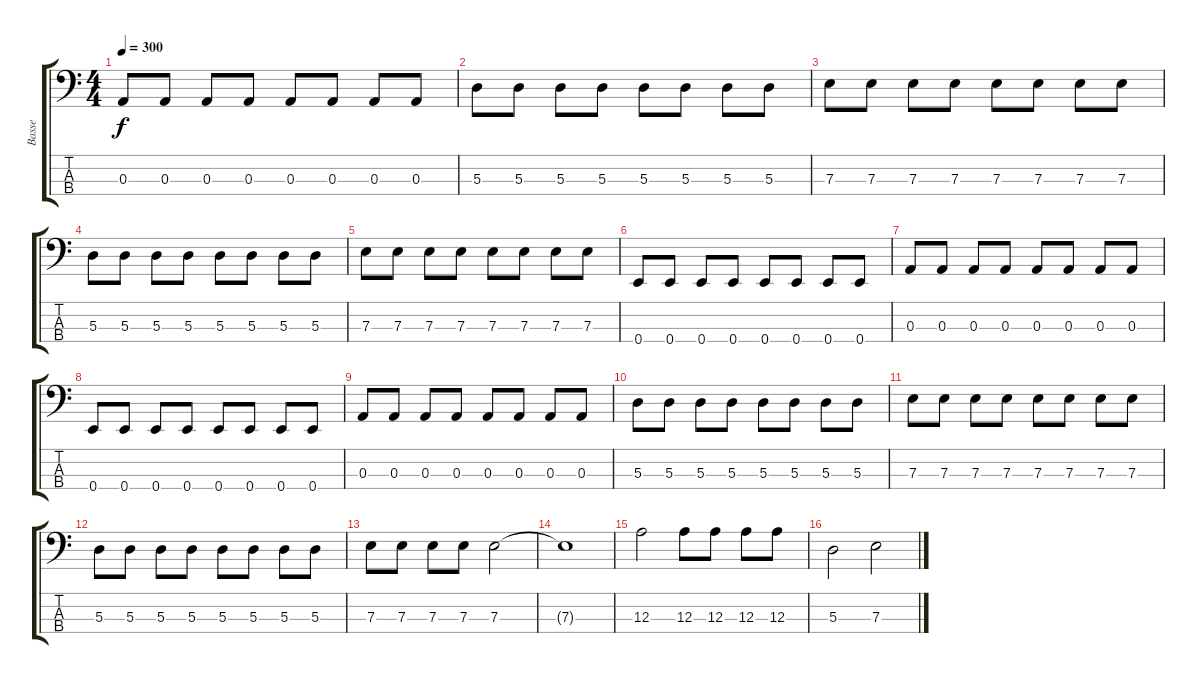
\track ("Basse" "Basse") {instrument electricbassfinger}
\staff {score tabs}
\tuning (G2 D2 A1 E1) {hide}
\ts (4 4)
\tempo 300
\clef f4
\ks c
0.3.8{dy f} 0.3.8 0.3.8 0.3.8 0.3.8 0.3.8 0.3.8 0.3.8 |
5.3.8 5.3.8 5.3.8 5.3.8 5.3.8 5.3.8 5.3.8 5.3.8 |
7.3.8 7.3.8 7.3.8 7.3.8 7.3.8 7.3.8 7.3.8 7.3.8 |
5.3.8 5.3.8 5.3.8 5.3.8 5.3.8 5.3.8 5.3.8 5.3.8 |
7.3.8 7.3.8 7.3.8 7.3.8 7.3.8 7.3.8 7.3.8 7.3.8 |
0.4.8 0.4.8 0.4.8 0.4.8 0.4.8 0.4.8 0.4.8 0.4.8 |
0.3.8 0.3.8 0.3.8 0.3.8 0.3.8 0.3.8 0.3.8 0.3.8 |
0.4.8 0.4.8 0.4.8 0.4.8 0.4.8 0.4.8 0.4.8 0.4.8 |
0.3.8 0.3.8 0.3.8 0.3.8 0.3.8 0.3.8 0.3.8 0.3.8 |
5.3.8 5.3.8 5.3.8 5.3.8 5.3.8 5.3.8 5.3.8 5.3.8 |
7.3.8 7.3.8 7.3.8 7.3.8 7.3.8 7.3.8 7.3.8 7.3.8 |
5.3.8 5.3.8 5.3.8 5.3.8 5.3.8 5.3.8 5.3.8 5.3.8 |
7.3.8 7.3.8 7.3.8 7.3.8 7.3.2 |
7.3{t}.1 |
12.3.2 12.3.8 12.3.8 12.3.8 12.3.8 |
5.3.2 7.3.2
